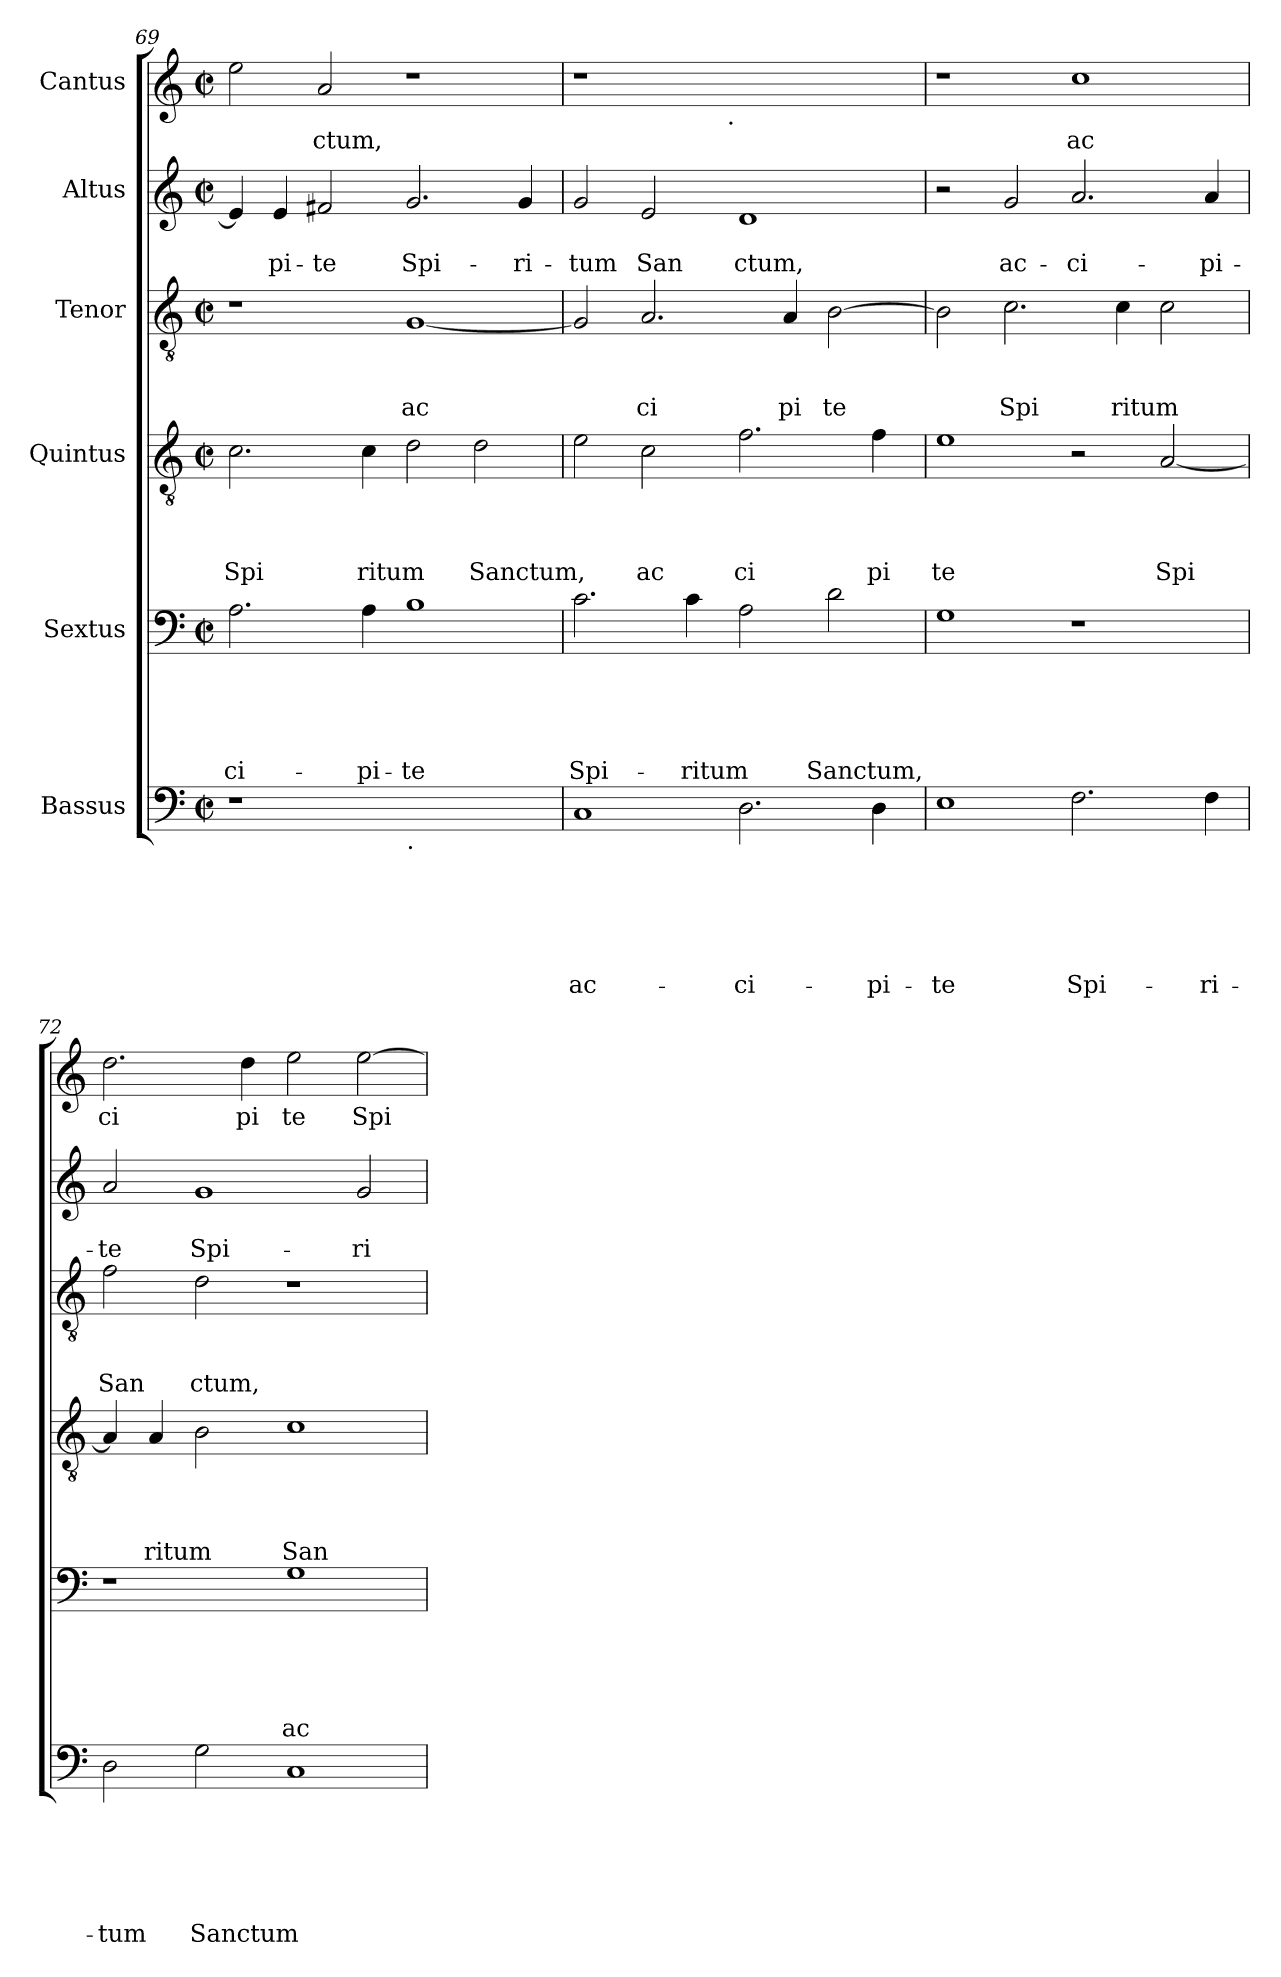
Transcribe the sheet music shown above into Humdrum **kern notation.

**kern	**text	**text	**text	**text	**text	**text	**kern	**text	**text	**text	**text	**text	**kern	**text	**text	**text	**text	**kern	**text	**text	**text	**kern	**text	**text	**kern	**text
*part6	*part6	*part6	*part6	*part6	*part6	*part6	*part5	*part5	*part5	*part5	*part5	*part5	*part4	*part4	*part4	*part4	*part4	*part3	*part3	*part3	*part3	*part2	*part2	*part2	*part1	*part1
*staff6	*staff6	*staff6	*staff6	*staff6	*staff6	*staff6	*staff5	*staff5	*staff5	*staff5	*staff5	*staff5	*staff4	*staff4	*staff4	*staff4	*staff4	*staff3	*staff3	*staff3	*staff3	*staff2	*staff2	*staff2	*staff1	*staff1
*I"Bassus	*	*	*	*	*	*	*I"Sextus	*	*	*	*	*	*I"Quintus	*	*	*	*	*I"Tenor	*	*	*	*I"Altus	*	*	*I"Cantus	*
*clefF4	*	*	*	*	*	*	*clefF4	*	*	*	*	*	*clefGv2	*	*	*	*	*clefGv2	*	*	*	*clefG2	*	*	*clefG2	*
*k[]	*	*	*	*	*	*	*k[]	*	*	*	*	*	*k[]	*	*	*	*	*k[]	*	*	*	*k[]	*	*	*k[]	*
*C:	*	*	*	*	*	*	*C:	*	*	*	*	*	*C:	*	*	*	*	*C:	*	*	*	*C:	*	*	*C:	*
*M2/2	*	*	*	*	*	*	*M2/2	*	*	*	*	*	*M2/2	*	*	*	*	*M2/2	*	*	*	*M2/2	*	*	*M2/2	*
*met(c|)	*	*	*	*	*	*	*met(c|)	*	*	*	*	*	*met(c|)	*	*	*	*	*met(c|)	*	*	*	*met(c|)	*	*	*met(c|)	*
=69	=69	=69	=69	=69	=69	=69	=69	=69	=69	=69	=69	=69	=69	=69	=69	=69	=69	=69	=69	=69	=69	=69	=69	=69	=69	=69
!	!	!	!	!	!	!	!	!	!	!	!	!LO:LY:b	!	!	!	!	!LO:LY:b	!	!	!	!	!	!	!	!	!
1r	.	.	.	.	.	.	2.A\	.	.	.	.	-ci-	2.c\	.	.	.	Spi	1r	.	.	.	4e/]	.	.	2ee\	.
!	!	!	!	!	!	!	!	!	!	!	!	!	!	!	!	!	!	!	!	!	!	!	!	!LO:LY:b	!	!
.	.	.	.	.	.	.	.	.	.	.	.	.	.	.	.	.	.	.	.	.	.	4e/	.	-pi-	.	.
!	!	!	!	!	!	!	!	!	!	!	!	!	!	!	!	!	!	!	!	!	!	!	!	!LO:LY:b	!	!LO:LY:b
.	.	.	.	.	.	.	.	.	.	.	.	.	.	.	.	.	.	.	.	.	.	2f#X/	.	-te	2a/	ctum,
!	!	!	!	!	!	!	!	!	!	!	!	!LO:LY:b	!	!	!	!	!LO:LY:b	!	!	!	!	!	!	!	!	!
.	.	.	.	.	.	.	4A\	.	.	.	.	-pi-	4c\	.	.	.	ritum	.	.	.	.	.	.	.	.	.
!LO:TX:b:t=.	!	!	!	!	!	!	!	!	!	!	!	!	!	!	!	!	!	!	!	!	!	!	!	!	!	!
!	!	!	!	!	!	!	!	!	!	!	!	!LO:LY:b	!	!	!	!	!	!	!	!	!LO:LY:b	!	!	!LO:LY:b	!	!
1ryy	.	.	.	.	.	.	1B	.	.	.	.	-te	2d\	.	.	.	.	[<1G	.	.	ac	2.g/	.	Spi-	1r	.
!	!	!	!	!	!	!	!	!	!	!	!	!	!	!	!	!	!LO:LY:b	!	!	!	!	!	!	!	!	!
.	.	.	.	.	.	.	.	.	.	.	.	.	2d\	.	.	.	Sanctum,	.	.	.	.	.	.	.	.	.
!	!	!	!	!	!	!	!	!	!	!	!	!	!	!	!	!	!	!	!	!	!	!	!	!LO:LY:b	!	!
.	.	.	.	.	.	.	.	.	.	.	.	.	.	.	.	.	.	.	.	.	.	4g/	.	-ri-	.	.
=70	=70	=70	=70	=70	=70	=70	=70	=70	=70	=70	=70	=70	=70	=70	=70	=70	=70	=70	=70	=70	=70	=70	=70	=70	=70	=70
!	!	!	!	!	!	!LO:LY:b	!	!	!	!	!	!LO:LY:b	!	!	!	!	!	!	!	!	!	!	!	!LO:LY:b	!	!
*	*	*	*	*	*	*	*	*	*	*	*	*	*	*	*	*	*	*	*	*	*	*	*	*	*^	*
1C	.	.	.	.	.	ac-	2.c\	.	.	.	.	Spi-	2e\	.	.	.	.	2G/]	.	.	.	2g/	.	-tum	1r	2ryy	.
!	!	!	!	!	!	!	!	!	!	!	!	!	!	!	!	!	!LO:LY:b	!	!	!	!LO:LY:b	!	!	!LO:LY:b	!	!	!
.	.	.	.	.	.	.	.	.	.	.	.	.	2c\	.	.	.	ac	2.A/	.	.	ci	2e/	.	San	.	4...ryy	.
!	!	!	!	!	!	!	!	!	!	!	!	!LO:LY:b	!	!	!	!	!	!	!	!	!	!	!	!	!	!	!
.	.	.	.	.	.	.	4c\	.	.	.	.	-ritum	.	.	.	.	.	.	.	.	.	.	.	.	.	.	.
!	!	!	!	!	!	!	!	!	!	!	!	!	!	!	!	!	!	!	!	!	!	!	!	!	!	!LO:TX:b:t=.	!
.	.	.	.	.	.	.	.	.	.	.	.	.	.	.	.	.	.	.	.	.	.	.	.	.	.	1ryy	.
!	!	!	!	!	!	!LO:LY:b	!	!	!	!	!	!	!	!	!	!	!LO:LY:b	!	!	!	!	!	!	!LO:LY:b	!	!	!
2.D\	.	.	.	.	.	-ci-	2A\	.	.	.	.	.	2.f\	.	.	.	ci	.	.	.	.	1d	.	ctum,	1ryy	.	.
!	!	!	!	!	!	!	!	!	!	!	!	!	!	!	!	!	!	!	!	!	!LO:LY:b	!	!	!	!	!	!
.	.	.	.	.	.	.	.	.	.	.	.	.	.	.	.	.	.	4A/	.	.	pi	.	.	.	.	.	.
!	!	!	!	!	!	!	!	!	!	!	!	!LO:LY:b	!	!	!	!	!	!	!	!	!LO:LY:b	!	!	!	!	!	!
.	.	.	.	.	.	.	2d\	.	.	.	.	Sanctum,	.	.	.	.	.	[>2B\	.	.	te	.	.	.	.	.	.
!	!	!	!	!	!	!LO:LY:b	!	!	!	!	!	!	!	!	!	!	!LO:LY:b	!	!	!	!	!	!	!	!	!	!
4D\	.	.	.	.	.	-pi-	.	.	.	.	.	.	4f\	.	.	.	pi	.	.	.	.	.	.	.	.	.	.
.	.	.	.	.	.	.	.	.	.	.	.	.	.	.	.	.	.	.	.	.	.	.	.	.	.	32ryy	.
=71	=71	=71	=71	=71	=71	=71	=71	=71	=71	=71	=71	=71	=71	=71	=71	=71	=71	=71	=71	=71	=71	=71	=71	=71	=71	=71	=71
!	!	!	!	!	!	!LO:LY:b	!	!	!	!	!	!	!	!	!	!	!LO:LY:b	!	!	!	!	!	!	!	!	!	!
*	*	*	*	*	*	*	*	*	*	*	*	*	*	*	*	*	*	*	*	*	*	*	*	*	*v	*v	*
1E	.	.	.	.	.	-te	1G	.	.	.	.	.	1e	.	.	.	te	2B\]	.	.	.	2r	.	.	1r	.
!	!	!	!	!	!	!	!	!	!	!	!	!	!	!	!	!	!	!	!	!	!LO:LY:b	!	!	!LO:LY:b	!	!
.	.	.	.	.	.	.	.	.	.	.	.	.	.	.	.	.	.	2.c\	.	.	Spi	2g/	.	ac-	.	.
!	!	!	!	!	!	!LO:LY:b	!	!	!	!	!	!	!	!	!	!	!	!	!	!	!	!	!	!LO:LY:b	!	!LO:LY:b
2.F\	.	.	.	.	.	Spi-	1r	.	.	.	.	.	2r	.	.	.	.	.	.	.	.	2.a/	.	-ci-	1cc	ac
!	!	!	!	!	!	!	!	!	!	!	!	!	!	!	!	!	!	!	!	!	!LO:LY:b	!	!	!	!	!
.	.	.	.	.	.	.	.	.	.	.	.	.	.	.	.	.	.	4c\	.	.	ritum	.	.	.	.	.
!	!	!	!	!	!	!	!	!	!	!	!	!	!	!	!	!	!LO:LY:b	!	!	!	!	!	!	!	!	!
.	.	.	.	.	.	.	.	.	.	.	.	.	[<2A/	.	.	.	Spi	2c\	.	.	.	.	.	.	.	.
!	!	!	!	!	!	!LO:LY:b	!	!	!	!	!	!	!	!	!	!	!	!	!	!	!	!	!	!LO:LY:b	!	!
4F\	.	.	.	.	.	-ri-	.	.	.	.	.	.	.	.	.	.	.	.	.	.	.	4a/	.	-pi-	.	.
=72	=72	=72	=72	=72	=72	=72	=72	=72	=72	=72	=72	=72	=72	=72	=72	=72	=72	=72	=72	=72	=72	=72	=72	=72	=72	=72
!	!	!	!	!	!	!LO:LY:b	!	!	!	!	!	!	!	!	!	!	!	!	!	!	!LO:LY:b	!	!	!LO:LY:b	!	!LO:LY:b
2D\	.	.	.	.	.	-tum	1r	.	.	.	.	.	4A/]	.	.	.	.	2f\	.	.	San	2a/	.	-te	2.dd\	ci
!	!	!	!	!	!	!	!	!	!	!	!	!	!	!	!	!	!LO:LY:b	!	!	!	!	!	!	!	!	!
.	.	.	.	.	.	.	.	.	.	.	.	.	4A/	.	.	.	ritum	.	.	.	.	.	.	.	.	.
!	!	!	!	!	!	!LO:LY:b	!	!	!	!	!	!	!	!	!	!	!	!	!	!	!LO:LY:b	!	!	!LO:LY:b	!	!
2G\	.	.	.	.	.	Sanctum	.	.	.	.	.	.	2B\	.	.	.	.	2d\	.	.	ctum,	1g	.	Spi-	.	.
!	!	!	!	!	!	!	!	!	!	!	!	!	!	!	!	!	!	!	!	!	!	!	!	!	!	!LO:LY:b
.	.	.	.	.	.	.	.	.	.	.	.	.	.	.	.	.	.	.	.	.	.	.	.	.	4dd\	pi
!	!	!	!	!	!	!	!	!	!	!	!	!LO:LY:b	!	!	!	!	!LO:LY:b	!	!	!	!	!	!	!	!	!LO:LY:b
1C	.	.	.	.	.	.	1G	.	.	.	.	ac-	1c	.	.	.	San	1r	.	.	.	.	.	.	2ee\	te
!	!	!	!	!	!	!	!	!	!	!	!	!	!	!	!	!	!	!	!	!	!	!	!	!LO:LY:b	!	!LO:LY:b
.	.	.	.	.	.	.	.	.	.	.	.	.	.	.	.	.	.	.	.	.	.	2g/	.	-ri-	[>2ee\	Spi
=	=	=	=	=	=	=	=	=	=	=	=	=	=	=	=	=	=	=	=	=	=	=	=	=	=	=
*-	*-	*-	*-	*-	*-	*-	*-	*-	*-	*-	*-	*-	*-	*-	*-	*-	*-	*-	*-	*-	*-	*-	*-	*-	*-	*-
